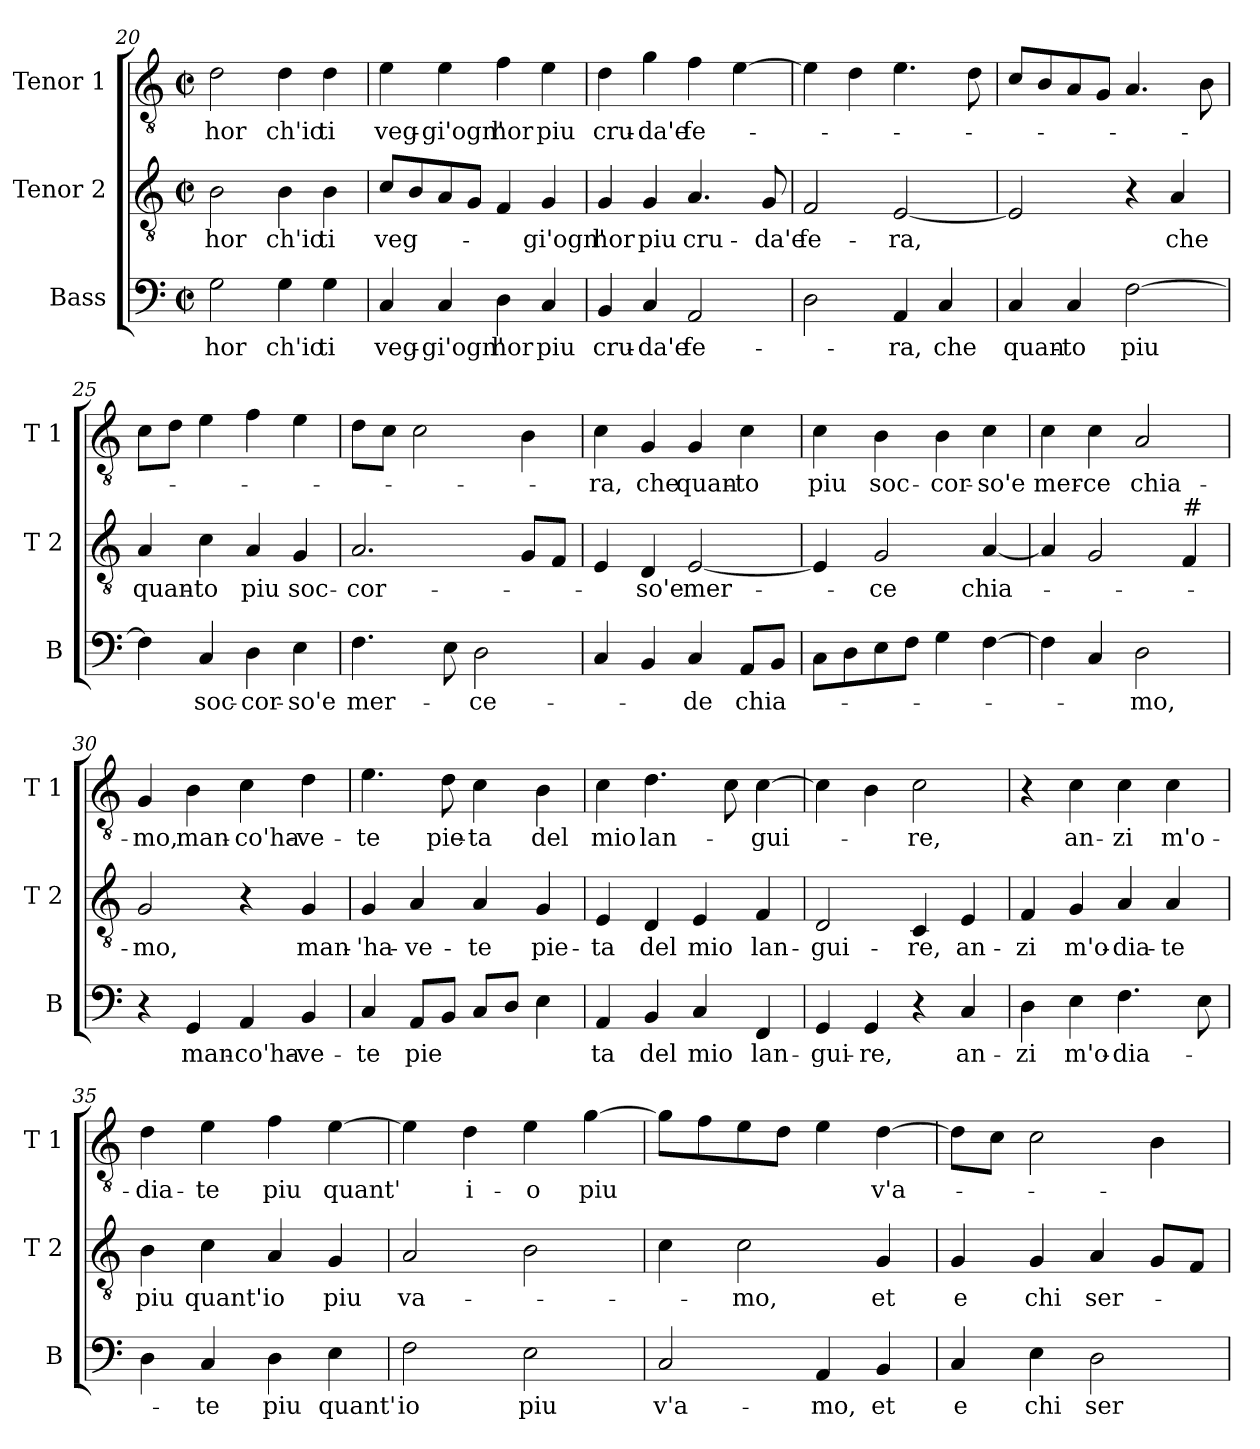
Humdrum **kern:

**kern	**text	**kern	**text	**kern	**text
*part3	*part3	*part2	*part2	*part1	*part1
*staff3	*staff3	*staff2	*staff2	*staff1	*staff1
*I"Bass	*	*I"Tenor 2	*	*I"Tenor 1	*
*I'B	*	*I'T 2	*	*I'T 1	*
*clefF4	*	*clefGv2	*	*clefGv2	*
*k[]	*	*k[]	*	*k[]	*
*C:	*	*C:	*	*C:	*
*M2/2	*	*M2/2	*	*M2/2	*
*met(c|)	*	*met(c|)	*	*met(c|)	*
=20	=20	=20	=20	=20	=20
!	!LO:LY:b	!	!LO:LY:b	!	!LO:LY:b
2G\	hor	2B\	hor	2d\	hor
!	!LO:LY:b	!	!LO:LY:b	!	!LO:LY:b
4G\	ch'io	4B\	ch'io	4d\	ch'io
!	!LO:LY:b	!	!LO:LY:b	!	!LO:LY:b
4G\	ti	4B\	ti	4d\	ti
!!LO:LB:g=z
=21	=21	=21	=21	=21	=21
!	!LO:LY:b	!	!LO:LY:b	!	!LO:LY:b
4C/	veg-	8c/L	veg-	4e\	veg-
.	.	8B/	.	.	.
!	!LO:LY:b	!	!	!	!LO:LY:b
4C/	-gi'ogn'	8A/	.	4e\	-gi'ogn'
.	.	8G/J	.	.	.
!	!LO:LY:b	!	!	!	!LO:LY:b
4D\	hor	4F/	.	4f\	hor
!	!LO:LY:b	!	!LO:LY:b	!	!LO:LY:b
4C/	piu	4G/	-gi'ogn'	4e\	piu
=22	=22	=22	=22	=22	=22
!	!LO:LY:b	!	!LO:LY:b	!	!LO:LY:b
4BB/	cru-	4G/	hor	4d\	cru-
!	!LO:LY:b	!	!LO:LY:b	!	!LO:LY:b
4C/	-da'e	4G/	piu	4g\	-da'e
!	!LO:LY:b	!	!LO:LY:b	!	!LO:LY:b
2AA/	fe-	4.A/	cru-	4f\	fe-
.	.	.	.	[4e\	.
!	!	!	!LO:LY:b	!	!
.	.	8G/	-da'e	.	.
=23	=23	=23	=23	=23	=23
!	!	!	!LO:LY:b	!	!
2D\	.	2F/	fe-	4e\]	.
.	.	.	.	4d\	.
!	!LO:LY:b	!	!LO:LY:b	!	!
4AA/	-ra,	[2E/	-ra,	4.e\	.
!	!LO:LY:b	!	!	!	!
4C/	che	.	.	.	.
.	.	.	.	8d\	.
=24	=24	=24	=24	=24	=24
!	!LO:LY:b	!	!	!	!
4C/	quan-	2E/]	.	8c/L	.
.	.	.	.	8B/	.
!	!LO:LY:b	!	!	!	!
4C/	-to	.	.	8A/	.
.	.	.	.	8G/J	.
!	!LO:LY:b	!	!	!	!
[2F\	piu	4r	.	4.A/	.
!	!	!	!LO:LY:b	!	!
.	.	4A/	che	.	.
.	.	.	.	8B\	.
=25	=25	=25	=25	=25	=25
!	!	!	!LO:LY:b	!	!
4F\]	.	4A/	quan-	8c\L	.
.	.	.	.	8d\J	.
!	!LO:LY:b	!	!LO:LY:b	!	!
4C/	soc-	4c\	-to	4e\	.
!	!LO:LY:b	!	!LO:LY:b	!	!
4D\	-cor-	4A/	piu	4f\	.
!	!LO:LY:b	!	!LO:LY:b	!	!
4E\	-so'e	4G/	soc-	4e\	.
!!LO:LB:g=z
=26	=26	=26	=26	=26	=26
!	!LO:LY:b	!	!LO:LY:b	!	!
4.F\	mer-	2.A/	-cor-	8d\L	.
.	.	.	.	8c\J	.
.	.	.	.	2c\	.
8E\	.	.	.	.	.
!	!LO:LY:b	!	!	!	!
2D\	-ce-	.	.	.	.
.	.	8G/L	.	4B\	.
.	.	8F/J	.	.	.
=27	=27	=27	=27	=27	=27
!	!	!	!	!	!LO:LY:b
4C/	.	4E/	.	4c\	-ra,
!	!	!	!LO:LY:b	!	!LO:LY:b
4BB/	.	4D/	-so'e	4G/	che
!	!LO:LY:b	!	!LO:LY:b	!	!LO:LY:b
4C/	-de	[2E/	mer-	4G/	quan-
!	!LO:LY:b	!	!	!	!LO:LY:b
8AA/L	chia-	.	.	4c\	-to
8BB/J	.	.	.	.	.
=28	=28	=28	=28	=28	=28
!	!	!	!	!	!LO:LY:b
8C\L	.	4E/]	.	4c\	piu
8D\	.	.	.	.	.
!	!	!	!LO:LY:b	!	!LO:LY:b
8E\	.	2G/	-ce	4B\	soc-
8F\J	.	.	.	.	.
!	!	!	!	!	!LO:LY:b
4G\	.	.	.	4B\	-cor-
!	!	!	!LO:LY:b	!	!LO:LY:b
[4F\	.	[4A/	chia-	4c\	-so'e
=29	=29	=29	=29	=29	=29
!	!	!	!	!	!LO:LY:b
4F\]	.	4A/]	.	4c\	mer-
!	!	!	!	!	!LO:LY:b
4C/	.	2G/	.	4c\	-ce
!	!LO:LY:b	!	!	!	!LO:LY:b
2D\	-mo,	.	.	2A/	chia-
!	!	!LO:TX:a:t=#	!	!	!
.	.	4F/	.	.	.
=30	=30	=30	=30	=30	=30
!	!	!	!LO:LY:b	!	!LO:LY:b
4r	.	2G/	-mo,	4G/	-mo,
!	!LO:LY:b	!	!	!	!LO:LY:b
4GG/	man-	.	.	4B\	man-
!	!LO:LY:b	!	!	!	!LO:LY:b
4AA/	-co'ha-	4r	.	4c\	-co'ha-
!	!LO:LY:b	!	!LO:LY:b	!	!LO:LY:b
4BB/	-ve-	4G/	man-	4d\	-ve-
!!LO:LB:g=z
=31	=31	=31	=31	=31	=31
!	!LO:LY:b	!	!LO:LY:b	!	!LO:LY:b
4C/	-te	4G/	-'ha-	4.e\	-te
!	!LO:LY:b	!	!LO:LY:b	!	!
8AA/L	pie	4A/	-ve-	.	.
!	!	!	!	!	!LO:LY:b
8BB/J	.	.	.	8d\	pie-
!	!	!	!LO:LY:b	!	!LO:LY:b
8C/L	.	4A/	-te	4c\	-ta
8D/J	.	.	.	.	.
!	!	!	!LO:LY:b	!	!LO:LY:b
4E\	.	4G/	pie-	4B\	del
=32	=32	=32	=32	=32	=32
!	!LO:LY:b	!	!LO:LY:b	!	!LO:LY:b
4AA/	ta	4E/	-ta	4c\	mio
!	!LO:LY:b	!	!LO:LY:b	!	!LO:LY:b
4BB/	del	4D/	del	4.d\	lan-
!	!LO:LY:b	!	!LO:LY:b	!	!
4C/	mio	4E/	mio	.	.
.	.	.	.	8c\	.
!	!LO:LY:b	!	!LO:LY:b	!	!LO:LY:b
4FF/	lan-	4F/	lan-	[4c\	-gui-
=33	=33	=33	=33	=33	=33
!	!LO:LY:b	!	!LO:LY:b	!	!
4GG/	-gui-	2D/	-gui-	4c\]	.
!	!LO:LY:b	!	!	!	!
4GG/	-re,	.	.	4B\	.
!	!	!	!LO:LY:b	!	!LO:LY:b
4r	.	4C/	-re,	2c\	-re,
!	!LO:LY:b	!	!LO:LY:b	!	!
4C/	an-	4E/	an-	.	.
=34	=34	=34	=34	=34	=34
!	!LO:LY:b	!	!LO:LY:b	!	!
4D\	-zi	4F/	-zi	4r	.
!	!LO:LY:b	!	!LO:LY:b	!	!LO:LY:b
4E\	m'o-	4G/	m'o-	4c\	an-
!	!LO:LY:b	!	!LO:LY:b	!	!LO:LY:b
4.F\	-dia-	4A/	-dia-	4c\	-zi
!	!	!	!LO:LY:b	!	!LO:LY:b
.	.	4A/	-te	4c\	m'o-
8E\	.	.	.	.	.
=35	=35	=35	=35	=35	=35
!	!	!	!LO:LY:b	!	!LO:LY:b
4D\	.	4B\	piu	4d\	-dia-
!	!LO:LY:b	!	!LO:LY:b	!	!LO:LY:b
4C/	-te	4c\	quant'	4e\	-te
!	!LO:LY:b	!	!LO:LY:b	!	!LO:LY:b
4D\	piu	4A/	io	4f\	piu
!	!LO:LY:b	!	!LO:LY:b	!	!LO:LY:b
4E\	quant'	4G/	piu	[4e\	quant'
!!LO:PB:g=z
=36	=36	=36	=36	=36	=36
!	!LO:LY:b	!	!LO:LY:b	!	!
2F\	io	2A/	va-	4e\]	.
!	!	!	!	!	!LO:LY:b
.	.	.	.	4d\	i-
!	!LO:LY:b	!	!	!	!LO:LY:b
2E\	piu	2B\	.	4e\	-o
!	!	!	!	!	!LO:LY:b
.	.	.	.	[4g\	piu
=37	=37	=37	=37	=37	=37
!	!LO:LY:b	!	!	!	!
2C/	v'a-	4c\	.	8g\L]	.
.	.	.	.	8f\	.
!	!	!	!LO:LY:b	!	!
.	.	2c\	-mo,	8e\	.
.	.	.	.	8d\J	.
!	!LO:LY:b	!	!	!	!
4AA/	-mo,	.	.	4e\	.
!	!LO:LY:b	!	!LO:LY:b	!	!LO:LY:b
4BB/	et	4G/	et	[4d\	v'a-
=38	=38	=38	=38	=38	=38
!	!LO:LY:b	!	!LO:LY:b	!	!
4C/	e	4G/	e	8d\L]	.
.	.	.	.	8c\J	.
!	!LO:LY:b	!	!LO:LY:b	!	!
4E\	chi	4G/	chi	2c\	.
!	!LO:LY:b	!	!LO:LY:b	!	!
2D\	ser-	4A/	ser-	.	.
.	.	8G/L	.	4B\	.
.	.	8F/J	.	.	.
=	=	=	=	=	=
*-	*-	*-	*-	*-	*-
